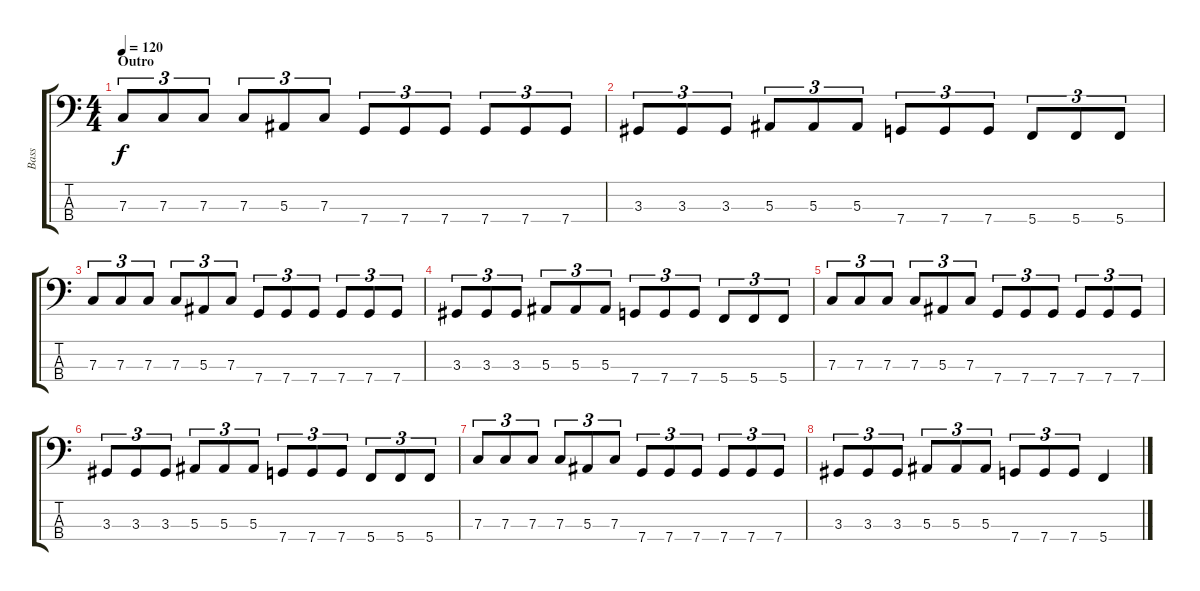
\track ("Bass" "Bass") {instrument electricbasspick}
\staff {score tabs}
\tuning (Eb2 Bb1 F1 C1) {hide}
\ts (4 4)
\section ("" "Outro")
\tempo 120
\clef f4
\ks c
7.3.8{tu (3 2) dy f} 7.3.8{tu (3 2)} 7.3.8{tu (3 2)} 7.3.8{tu (3 2)} 5.3.8{tu (3 2)} 7.3.8{tu (3 2)} 7.4.8{tu (3 2)} 7.4.8{tu (3 2)} 7.4.8{tu (3 2)} 7.4.8{tu (3 2)} 7.4.8{tu (3 2)} 7.4.8{tu (3 2)} |
3.3.8{tu (3 2)} 3.3.8{tu (3 2)} 3.3.8{tu (3 2)} 5.3.8{tu (3 2)} 5.3.8{tu (3 2)} 5.3.8{tu (3 2)} 7.4.8{tu (3 2)} 7.4.8{tu (3 2)} 7.4.8{tu (3 2)} 5.4.8{tu (3 2)} 5.4.8{tu (3 2)} 5.4.8{tu (3 2)} |
7.3.8{tu (3 2)} 7.3.8{tu (3 2)} 7.3.8{tu (3 2)} 7.3.8{tu (3 2)} 5.3.8{tu (3 2)} 7.3.8{tu (3 2)} 7.4.8{tu (3 2)} 7.4.8{tu (3 2)} 7.4.8{tu (3 2)} 7.4.8{tu (3 2)} 7.4.8{tu (3 2)} 7.4.8{tu (3 2)} |
3.3.8{tu (3 2)} 3.3.8{tu (3 2)} 3.3.8{tu (3 2)} 5.3.8{tu (3 2)} 5.3.8{tu (3 2)} 5.3.8{tu (3 2)} 7.4.8{tu (3 2)} 7.4.8{tu (3 2)} 7.4.8{tu (3 2)} 5.4.8{tu (3 2)} 5.4.8{tu (3 2)} 5.4.8{tu (3 2)} |
7.3.8{tu (3 2)} 7.3.8{tu (3 2)} 7.3.8{tu (3 2)} 7.3.8{tu (3 2)} 5.3.8{tu (3 2)} 7.3.8{tu (3 2)} 7.4.8{tu (3 2)} 7.4.8{tu (3 2)} 7.4.8{tu (3 2)} 7.4.8{tu (3 2)} 7.4.8{tu (3 2)} 7.4.8{tu (3 2)} |
3.3.8{tu (3 2)} 3.3.8{tu (3 2)} 3.3.8{tu (3 2)} 5.3.8{tu (3 2)} 5.3.8{tu (3 2)} 5.3.8{tu (3 2)} 7.4.8{tu (3 2)} 7.4.8{tu (3 2)} 7.4.8{tu (3 2)} 5.4.8{tu (3 2)} 5.4.8{tu (3 2)} 5.4.8{tu (3 2)} |
7.3.8{tu (3 2)} 7.3.8{tu (3 2)} 7.3.8{tu (3 2)} 7.3.8{tu (3 2)} 5.3.8{tu (3 2)} 7.3.8{tu (3 2)} 7.4.8{tu (3 2)} 7.4.8{tu (3 2)} 7.4.8{tu (3 2)} 7.4.8{tu (3 2)} 7.4.8{tu (3 2)} 7.4.8{tu (3 2)} |
3.3.8{tu (3 2)} 3.3.8{tu (3 2)} 3.3.8{tu (3 2)} 5.3.8{tu (3 2)} 5.3.8{tu (3 2)} 5.3.8{tu (3 2)} 7.4.8{tu (3 2)} 7.4.8{tu (3 2)} 7.4.8{tu (3 2)} 5.4.4
